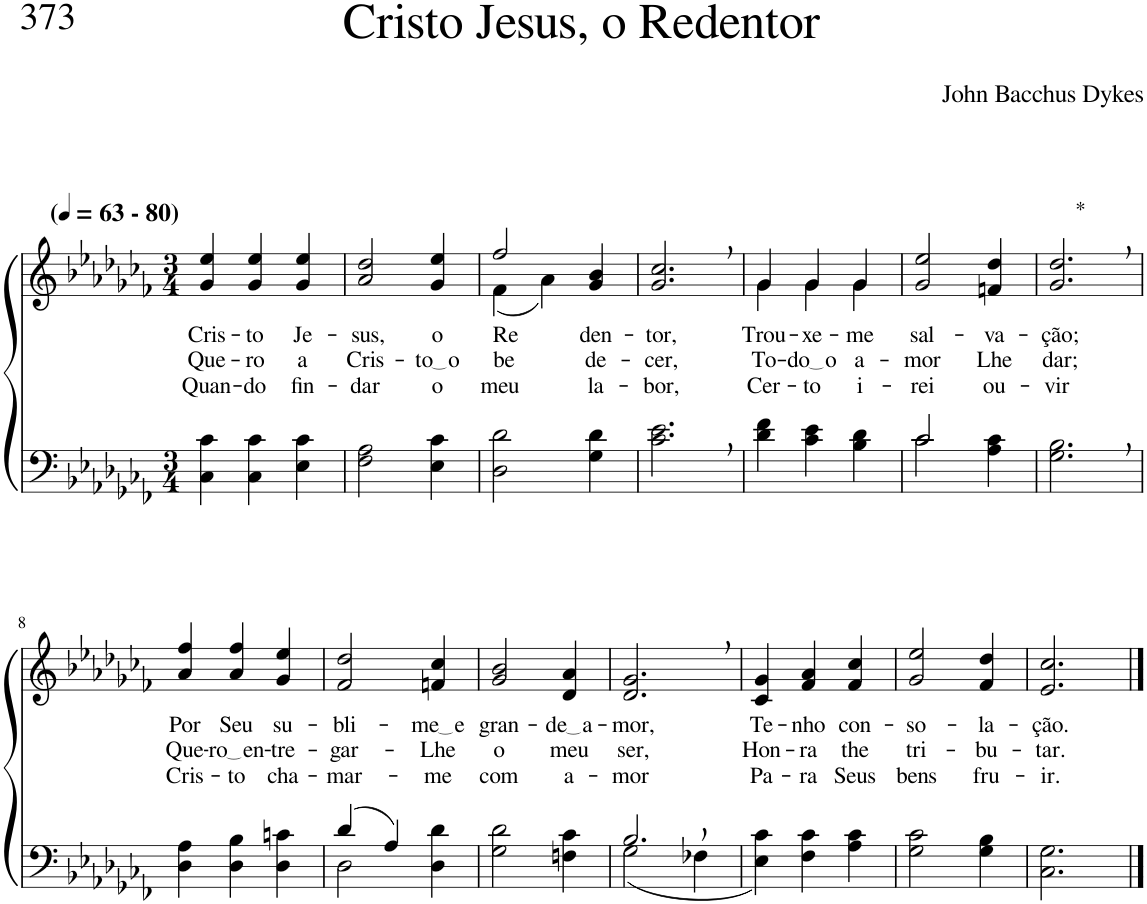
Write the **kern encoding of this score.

**kern	**kern	**text	**text	**text
*part2	*part1	*part1	*part1	*part1
*staff2	*staff1	*staff1	*staff1	*staff1
*I"Parte III e IV	*I"Parte I e II	*	*	*
*clefF4	*clefG2	*	*	*
*Trd2c3	*Trd2c3	*	*	*
*k[b-e-a-d-g-c-f-]	*k[b-e-a-d-g-c-f-]	*	*	*
*M3/4	*M3/4	*	*	*
*MM63	*MM63	*	*	*
=1	=1	=1	=1	=1
!	!LO:TX:a:B:t=(	!	!	!
!	!LO:TX:a:B:t=- 80)	!	!	!
!	!	!LO:LY:b	!LO:LY:b	!LO:LY:b
4C-\ 4c-\	4g-/ 4ee-/	Cris-	Que-	Quan-
!	!	!LO:LY:b	!LO:LY:b	!LO:LY:b
4C-\ 4c-\	4g-/ 4ee-/	-to	-ro	-do
!	!	!LO:LY:b	!LO:LY:b	!LO:LY:b
4E-\ 4c-\	4g-/ 4ee-/	Je-	a	fin-
=2	=2	=2	=2	=2
!	!	!LO:LY:b	!LO:LY:b	!LO:LY:b
2F-\ 2A-\	2a-/ 2dd-/	-sus,	Cris-	-dar
!	!	!LO:LY:b	!LO:LY:b	!LO:LY:b
4E-\ 4c-\	4g-/ 4ee-/	o	to o	o
=3	=3	=3	=3	=3
*	*^	*	*	*
!	!	!	!LO:LY:b	!LO:LY:b	!LO:LY:b
2D-\ 2d-\	2ff-/	(4f-\	Re-	be-	meu
.	.	4a-\)	.	.	.
!	!	!	!LO:LY:b	!LO:LY:b	!LO:LY:b
4G-\ 4d-\	4g-/ 4b-/	4ryy	-den-	-de-	la-
=4	=4	=4	=4	=4	=4
!	!	!	!LO:LY:b	!LO:LY:b	!LO:LY:b
*	*v	*v	*	*	*
2.c-\, 2.e-\,	2.g-/, 2.cc-/,	-tor,	-cer,	-bor,
=5	=5	=5	=5	=5
!	!	!LO:LY:b	!LO:LY:b	!LO:LY:b
*	*^	*	*	*
4d-\ 4f-\	4g-\	4g-/	Trou-	To-	Cer-
!	!	!	!LO:LY:b	!LO:LY:b	!LO:LY:b
4c-\ 4e-\	4g-\	4g-/	-xe-	do o	-to
!	!	!	!LO:LY:b	!LO:LY:b	!LO:LY:b
4B-\ 4d-\	4g-\	4g-/	-me	a-	i-
=6	=6	=6	=6	=6	=6
*^	*	*	*	*	*
!	!	!	!	!LO:LY:b	!LO:LY:b	!LO:LY:b
*	*	*v	*v	*	*	*
2c-/	2c-\	2g-/ 2ee-/	sal-	-mor	-rei
!	!	!	!LO:LY:b	!LO:LY:b	!LO:LY:b
4ryy	4A-\ 4c-\	4fn/ 4dd-/	-va-	Lhe	ou-
=7	=7	=7	=7	=7	=7
!	!	!LO:TX:a:t=*	!	!	!
!	!	!	!LO:LY:b	!LO:LY:b	!LO:LY:b
*v	*v	*	*	*	*
2.G-\, 2.B-\,	2.g-/, 2.dd-/,	-ção;	dar;	-vir
!!LO:LB:g=z
=8	=8	=8	=8	=8
!	!	!LO:LY:b	!LO:LY:b	!LO:LY:b
4D-\ 4A-\	4a-/ 4ff-/	Por	Que-	Cris-
!	!	!LO:LY:b	!LO:LY:b	!LO:LY:b
4D-\ 4B-\	4a-/ 4ff-/	Seu	ro en	-to
!	!	!LO:LY:b	!LO:LY:b	!LO:LY:b
4D-\ 4cn\	4g-/ 4ee-/	su-	-tre-	cha-
=9	=9	=9	=9	=9
*^	*	*	*	*
!	!	!	!LO:LY:b	!LO:LY:b	!LO:LY:b
(4d-/	2D-\	2f-/ 2dd-/	-bli-	-gar-	-mar-
4A-/)	.	.	.	.	.
!	!	!	!LO:LY:b	!LO:LY:b	!LO:LY:b
4ryy	4D-\ 4d-\	4fn/ 4cc-/	me e	-Lhe	-me
=10	=10	=10	=10	=10	=10
!	!	!	!LO:LY:b	!LO:LY:b	!LO:LY:b
*v	*v	*	*	*	*
2G-\ 2d-\	2g-/ 2b-/	gran-	o	com
!	!	!LO:LY:b	!LO:LY:b	!LO:LY:b
4Fn\ 4c-\	4d-/ 4a-/	de a	meu	a-
=11	=11	=11	=11	=11
*^	*	*	*	*
!	!	!	!LO:LY:b	!LO:LY:b	!LO:LY:b
2.B-,/	(2G-\	2.d-/, 2.g-/,	-mor,	ser,	-mor
.	4F-X\	.	.	.	.
=12	=12	=12	=12	=12	=12
!	!	!	!LO:LY:b	!LO:LY:b	!LO:LY:b
*v	*v	*	*	*	*
4E-\ 4c-\)	4c-/ 4g-/	Te-	Hon-	Pa-
!	!	!LO:LY:b	!LO:LY:b	!LO:LY:b
4F-\ 4c-\	4f-/ 4a-/	-nho	-ra	-ra
!	!	!LO:LY:b	!LO:LY:b	!LO:LY:b
4A-\ 4c-\	4f-/ 4cc-/	con-	the	Seus
=13	=13	=13	=13	=13
!	!	!LO:LY:b	!LO:LY:b	!LO:LY:b
2G-\ 2c-\	2g-/ 2ee-/	-so-	tri-	bens
!	!	!LO:LY:b	!LO:LY:b	!LO:LY:b
4G-\ 4B-\	4f-/ 4dd-/	-la-	-bu-	fru-
=14	=14	=14	=14	=14
!	!	!LO:LY:b	!LO:LY:b	!LO:LY:b
2.C-\ 2.G-\	2.e-/ 2.cc-/	-ção.	-tar.	-ir.
==	==	==	==	==
*-	*-	*-	*-	*-
